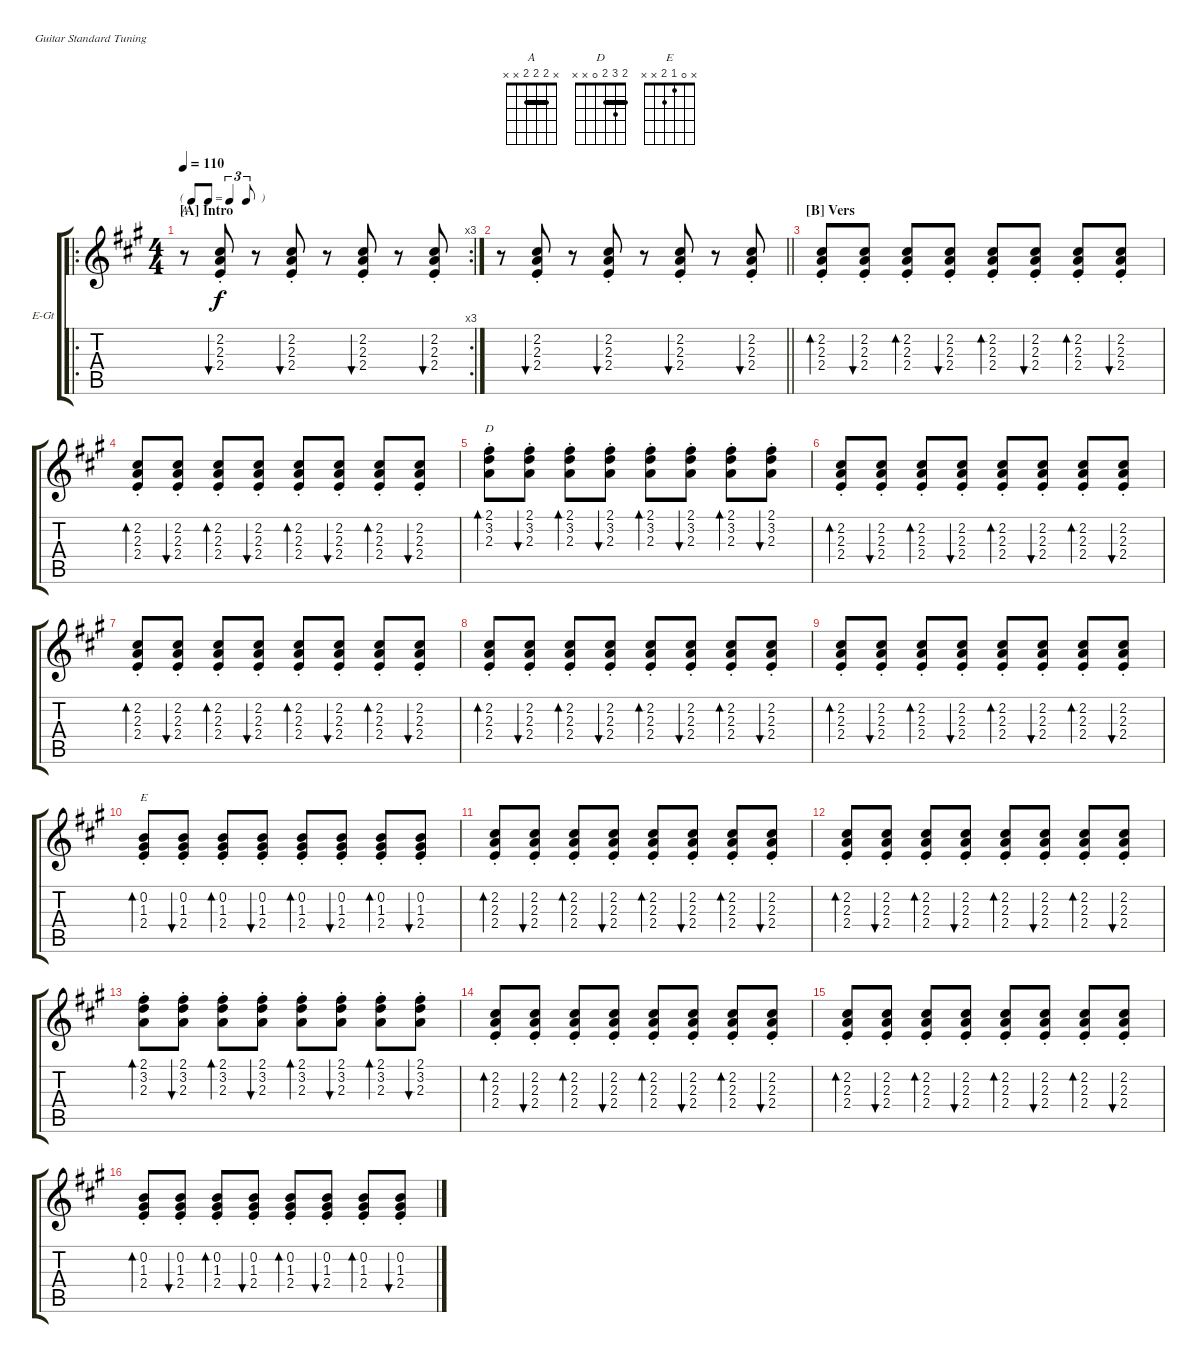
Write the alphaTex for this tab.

\defaultSystemsLayout 4
\bracketExtendMode groupsimilarinstruments
\firstSystemTrackNameOrientation horizontal
\otherSystemsTrackNameOrientation horizontal
\track ("Rhythm Guitar" "E-Gt") {instrument electricguitarclean}
\staff {score tabs}
\tuning (E4 B3 G3 D3 A2 E2)
\chord ("A" x 2 2 2 x x) {showfingering false barre (2 2)}
\chord ("D" 2 3 2 0 x x) {showfingering false barre 2}
\chord ("E" x 0 1 2 x x) {showfingering false}
\ro
\rc 3
\ts (4 4)
\tf triplet8th
\section ("A" "Intro")
\tempo 110
\clef g2
\scale
0.56338
\ks a
r.8{ch "A" dy f instrument electricguitarclean} (2.3{st} 2.2{st} 2.4{st}).8{bu 163} r.8 (2.3{st} 2.2{st} 2.4{st}).8{bu 163} r.8 (2.3{st} 2.2{st} 2.4{st}).8{bu 163} r.8 (2.3{st} 2.2{st} 2.4{st}).8{bu 163} |
\scale
0.21831
\barLineRight lightlight
r.8 (2.3{st} 2.2{st} 2.4{st}).8{bu 163} r.8 (2.3{st} 2.2{st} 2.4{st}).8{bu 163} r.8 (2.3{st} 2.2{st} 2.4{st}).8{bu 163} r.8 (2.3{st} 2.2{st} 2.4{st}).8{bu 163} |
\section ("B" "Vers")
\scale
0.21831 (2.4{st} 2.3{st} 2.2{st}).8{bd 120} (2.3{st} 2.2{st} 2.4{st}).8{bu 85} (2.4{st} 2.3{st} 2.2{st}).8{bd 120} (2.3{st} 2.2{st} 2.4{st}).8{bu 85} (2.4{st} 2.3{st} 2.2{st}).8{bd 120} (2.3{st} 2.2{st} 2.4{st}).8{bu 85} (2.4{st} 2.3{st} 2.2{st}).8{bd 120} (2.3{st} 2.2{st} 2.4{st}).8{bu 85} |
\scale
0.333333 (2.4{st} 2.3{st} 2.2{st}).8{bd 120} (2.3{st} 2.2{st} 2.4{st}).8{bu 85} (2.4{st} 2.3{st} 2.2{st}).8{bd 120} (2.3{st} 2.2{st} 2.4{st}).8{bu 85} (2.4{st} 2.3{st} 2.2{st}).8{bd 120} (2.3{st} 2.2{st} 2.4{st}).8{bu 85} (2.4{st} 2.3{st} 2.2{st}).8{bd 120} (2.3{st} 2.2{st} 2.4{st}).8{bu 85} |
\scale
0.333333 (2.3{st} 2.1{st} 3.2{st}).8{bd 31 ch "D"} (2.3{st} 2.1{st} 3.2{st}).8{bu 31} (2.3{st} 2.1{st} 3.2{st}).8{bd 31} (2.3{st} 2.1{st} 3.2{st}).8{bu 31} (2.3{st} 2.1{st} 3.2{st}).8{bd 31} (2.3{st} 2.1{st} 3.2{st}).8{bu 31} (2.3{st} 2.1{st} 3.2{st}).8{bd 31} (2.3{st} 2.1{st} 3.2{st}).8{bu 31} |
\scale
0.333333 (2.4{st} 2.3{st} 2.2{st}).8{bd 120} (2.3{st} 2.2{st} 2.4{st}).8{bu 85} (2.4{st} 2.3{st} 2.2{st}).8{bd 120} (2.3{st} 2.2{st} 2.4{st}).8{bu 85} (2.4{st} 2.3{st} 2.2{st}).8{bd 120} (2.3{st} 2.2{st} 2.4{st}).8{bu 85} (2.4{st} 2.3{st} 2.2{st}).8{bd 120} (2.3{st} 2.2{st} 2.4{st}).8{bu 85} |
\scale
0.333333 (2.4{st} 2.3{st} 2.2{st}).8{bd 120} (2.3{st} 2.2{st} 2.4{st}).8{bu 85} (2.4{st} 2.3{st} 2.2{st}).8{bd 120} (2.3{st} 2.2{st} 2.4{st}).8{bu 85} (2.4{st} 2.3{st} 2.2{st}).8{bd 120} (2.3{st} 2.2{st} 2.4{st}).8{bu 85} (2.4{st} 2.3{st} 2.2{st}).8{bd 120} (2.3{st} 2.2{st} 2.4{st}).8{bu 85} |
\scale
0.333333 (2.4{st} 2.3{st} 2.2{st}).8{bd 120} (2.3{st} 2.2{st} 2.4{st}).8{bu 85} (2.4{st} 2.3{st} 2.2{st}).8{bd 120} (2.3{st} 2.2{st} 2.4{st}).8{bu 85} (2.4{st} 2.3{st} 2.2{st}).8{bd 120} (2.3{st} 2.2{st} 2.4{st}).8{bu 85} (2.4{st} 2.3{st} 2.2{st}).8{bd 120} (2.3{st} 2.2{st} 2.4{st}).8{bu 85} |
\scale
0.333333 (2.4{st} 2.3{st} 2.2{st}).8{bd 120} (2.3{st} 2.2{st} 2.4{st}).8{bu 85} (2.4{st} 2.3{st} 2.2{st}).8{bd 120} (2.3{st} 2.2{st} 2.4{st}).8{bu 85} (2.4{st} 2.3{st} 2.2{st}).8{bd 120} (2.3{st} 2.2{st} 2.4{st}).8{bu 85} (2.4{st} 2.3{st} 2.2{st}).8{bd 120} (2.3{st} 2.2{st} 2.4{st}).8{bu 85} |
\scale
0.333333 (2.4{st} 1.3{st} 0.2{st}).8{bd 162 ch "E"} (2.4{st} 1.3{st} 0.2{st}).8{bu 161} (2.4{st} 1.3{st} 0.2{st}).8{bd 160} (2.4{st} 1.3{st} 0.2{st}).8{bu 159} (2.4{st} 1.3{st} 0.2{st}).8{bd 160} (2.4{st} 1.3{st} 0.2{st}).8{bu 159} (2.4{st} 1.3{st} 0.2{st}).8{bd 160} (2.4{st} 1.3{st} 0.2{st}).8{bu 159} |
\scale
0.333333 (2.4{st} 2.3{st} 2.2{st}).8{bd 120} (2.3{st} 2.2{st} 2.4{st}).8{bu 85} (2.4{st} 2.3{st} 2.2{st}).8{bd 120} (2.3{st} 2.2{st} 2.4{st}).8{bu 85} (2.4{st} 2.3{st} 2.2{st}).8{bd 120} (2.3{st} 2.2{st} 2.4{st}).8{bu 85} (2.4{st} 2.3{st} 2.2{st}).8{bd 120} (2.3{st} 2.2{st} 2.4{st}).8{bu 85} |
\scale
0.333333 (2.4{st} 2.3{st} 2.2{st}).8{bd 120} (2.3{st} 2.2{st} 2.4{st}).8{bu 85} (2.4{st} 2.3{st} 2.2{st}).8{bd 120} (2.3{st} 2.2{st} 2.4{st}).8{bu 85} (2.4{st} 2.3{st} 2.2{st}).8{bd 120} (2.3{st} 2.2{st} 2.4{st}).8{bu 85} (2.4{st} 2.3{st} 2.2{st}).8{bd 120} (2.3{st} 2.2{st} 2.4{st}).8{bu 85} |
\scale
0.333333 (2.3{st} 2.1{st} 3.2{st}).8{bd 121} (2.3{st} 2.1{st} 3.2{st}).8{bu 121} (2.3{st} 2.1{st} 3.2{st}).8{bd 121} (2.3{st} 2.1{st} 3.2{st}).8{bu 121} (2.3{st} 2.1{st} 3.2{st}).8{bd 121} (2.3{st} 2.1{st} 3.2{st}).8{bu 121} (2.3{st} 2.1{st} 3.2{st}).8{bd 121} (2.3{st} 2.1{st} 3.2{st}).8{bu 121} |
\scale
0.333333 (2.4{st} 2.3{st} 2.2{st}).8{bd 120} (2.3{st} 2.2{st} 2.4{st}).8{bu 85} (2.4{st} 2.3{st} 2.2{st}).8{bd 120} (2.3{st} 2.2{st} 2.4{st}).8{bu 85} (2.4{st} 2.3{st} 2.2{st}).8{bd 120} (2.3{st} 2.2{st} 2.4{st}).8{bu 85} (2.4{st} 2.3{st} 2.2{st}).8{bd 120} (2.3{st} 2.2{st} 2.4{st}).8{bu 85} |
\scale
0.333333 (2.4{st} 2.3{st} 2.2{st}).8{bd 120} (2.3{st} 2.2{st} 2.4{st}).8{bu 85} (2.4{st} 2.3{st} 2.2{st}).8{bd 120} (2.3{st} 2.2{st} 2.4{st}).8{bu 85} (2.4{st} 2.3{st} 2.2{st}).8{bd 120} (2.3{st} 2.2{st} 2.4{st}).8{bu 85} (2.4{st} 2.3{st} 2.2{st}).8{bd 120} (2.3{st} 2.2{st} 2.4{st}).8{bu 85} |
\scale
0.333333 (2.4{st} 1.3{st} 0.2{st}).8{bd 162} (2.4{st} 1.3{st} 0.2{st}).8{bu 161} (2.4{st} 1.3{st} 0.2{st}).8{bd 160} (2.4{st} 1.3{st} 0.2{st}).8{bu 159} (2.4{st} 1.3{st} 0.2{st}).8{bd 160} (2.4{st} 1.3{st} 0.2{st}).8{bu 159} (2.4{st} 1.3{st} 0.2{st}).8{bd 160} (2.4{st} 1.3{st} 0.2{st}).8{bu 159}
